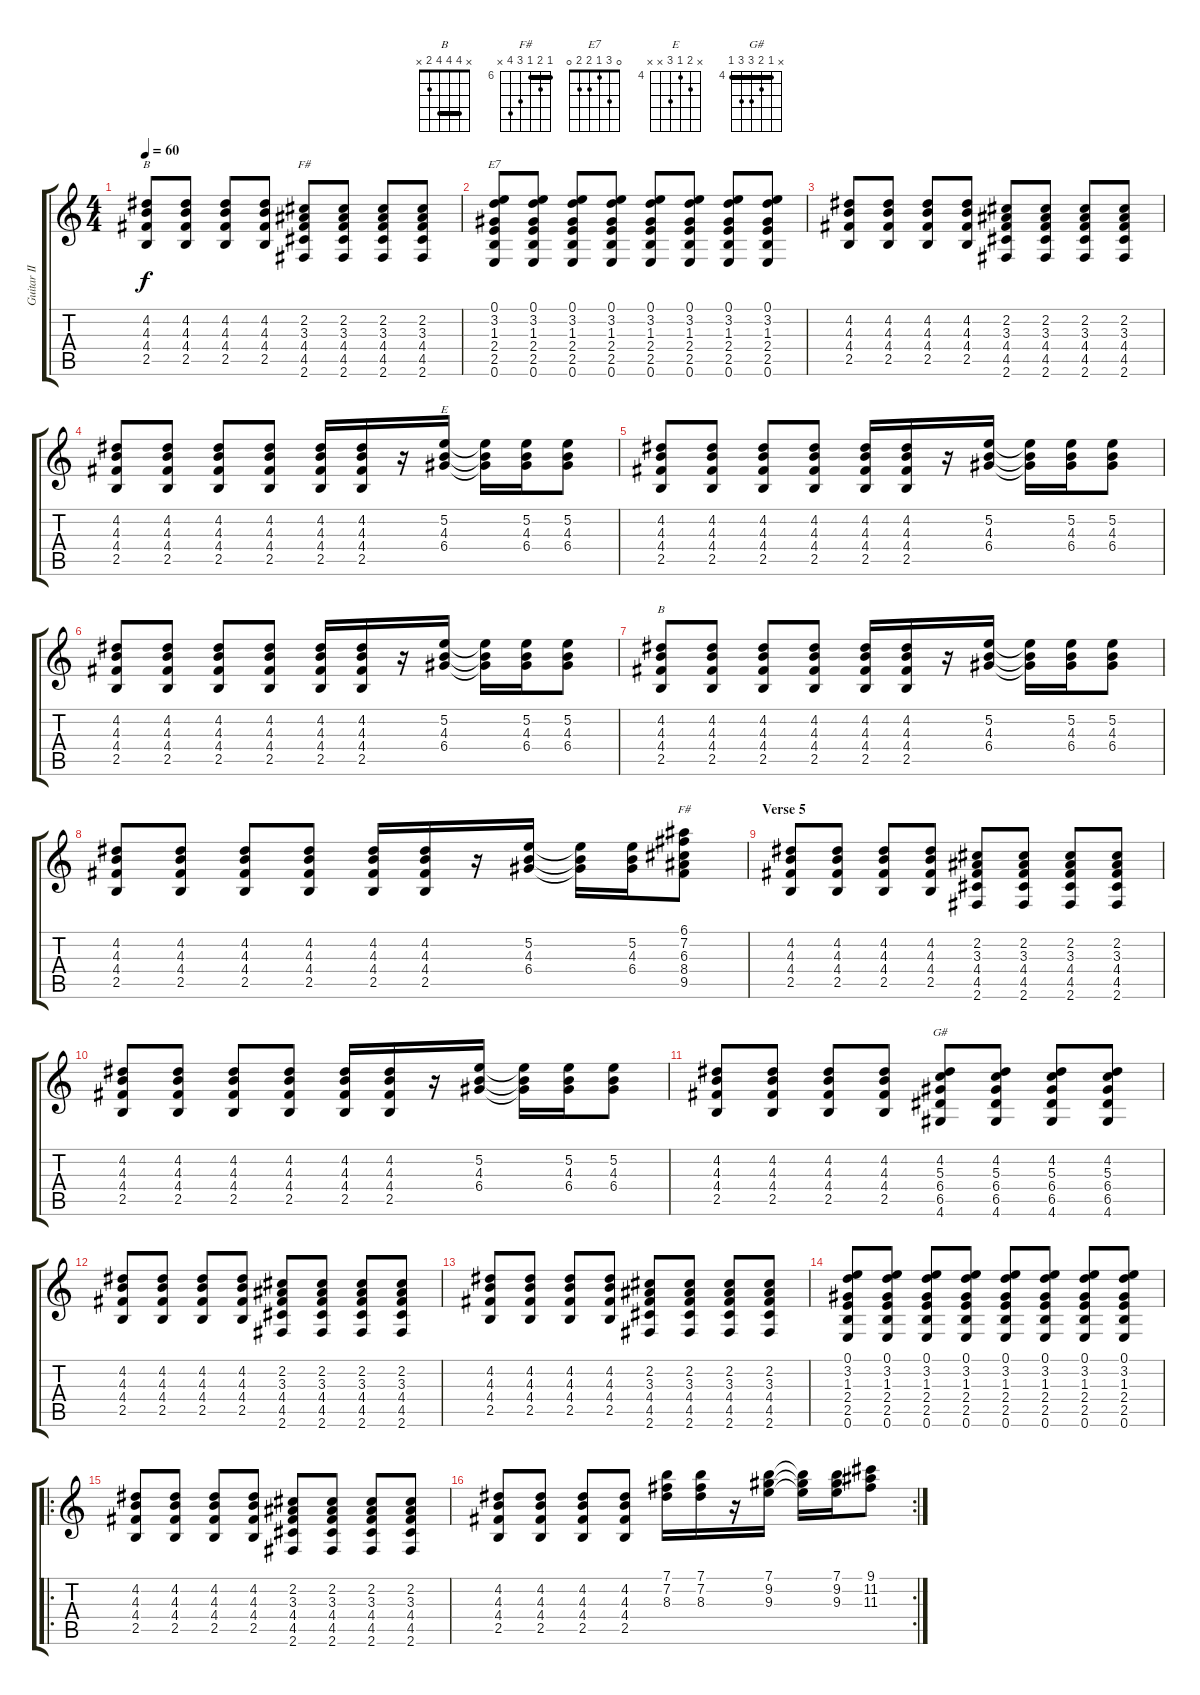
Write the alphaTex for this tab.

\track ("Guitar II" "Guitar II") {instrument acousticguitarnylon}
\staff {score tabs}
\tuning (E4 B3 G3 D3 A2 E2) {hide}
\chord ("B" x x x x x x)
\chord ("F#" x 2 3 4 4 2) {barre 2}
\chord ("E7" 0 3 1 2 2 0)
\chord ("E" x 5 4 6 x x) {firstfret 4}
\chord ("B" x 4 4 4 2 x) {barre 4}
\chord ("F#" 6 7 6 8 9 x) {firstfret 6 barre 6}
\chord ("G#" x 4 5 6 6 4) {firstfret 4 barre 4}
\ts (4 4)
\tempo 60
\clef g2
\ks c
(4.2 4.3 4.4 2.5).8{ch "B" dy f} (4.2 4.3 4.4 2.5).8 (4.2 4.3 4.4 2.5).8 (4.2 4.3 4.4 2.5).8 (2.2 3.3 4.4 4.5 2.6).8{ch "F#"} (2.2 3.3 4.4 4.5 2.6).8 (2.2 3.3 4.4 4.5 2.6).8 (2.2 3.3 4.4 4.5 2.6).8 |
(0.1 3.2 1.3 2.4 2.5 0.6).8{ch "E7"} (0.1 3.2 1.3 2.4 2.5 0.6).8 (0.1 3.2 1.3 2.4 2.5 0.6).8 (0.1 3.2 1.3 2.4 2.5 0.6).8 (0.1 3.2 1.3 2.4 2.5 0.6).8 (0.1 3.2 1.3 2.4 2.5 0.6).8 (0.1 3.2 1.3 2.4 2.5 0.6).8 (0.1 3.2 1.3 2.4 2.5 0.6).8 |
(4.2 4.3 4.4 2.5).8 (4.2 4.3 4.4 2.5).8 (4.2 4.3 4.4 2.5).8 (4.2 4.3 4.4 2.5).8 (2.2 3.3 4.4 4.5 2.6).8 (2.2 3.3 4.4 4.5 2.6).8 (2.2 3.3 4.4 4.5 2.6).8 (2.2 3.3 4.4 4.5 2.6).8 |
(4.2 4.3 4.4 2.5).8 (4.2 4.3 4.4 2.5).8 (4.2 4.3 4.4 2.5).8 (4.2 4.3 4.4 2.5).8 (4.2 4.3 4.4 2.5).16 (4.2 4.3 4.4 2.5).16 r.16 (5.2 4.3 6.4).16{ch "E"} (5.2{t} 4.3{t} 6.4{t}).16 (5.2 4.3 6.4).16 (5.2 4.3 6.4).8 |
(4.2 4.3 4.4 2.5).8 (4.2 4.3 4.4 2.5).8 (4.2 4.3 4.4 2.5).8 (4.2 4.3 4.4 2.5).8 (4.2 4.3 4.4 2.5).16 (4.2 4.3 4.4 2.5).16 r.16 (5.2 4.3 6.4).16 (5.2{t} 4.3{t} 6.4{t}).16 (5.2 4.3 6.4).16 (5.2 4.3 6.4).8 |
(4.2 4.3 4.4 2.5).8 (4.2 4.3 4.4 2.5).8 (4.2 4.3 4.4 2.5).8 (4.2 4.3 4.4 2.5).8 (4.2 4.3 4.4 2.5).16 (4.2 4.3 4.4 2.5).16 r.16 (5.2 4.3 6.4).16 (5.2{t} 4.3{t} 6.4{t}).16 (5.2 4.3 6.4).16 (5.2 4.3 6.4).8 |
(4.2 4.3 4.4 2.5).8{ch "B"} (4.2 4.3 4.4 2.5).8 (4.2 4.3 4.4 2.5).8 (4.2 4.3 4.4 2.5).8 (4.2 4.3 4.4 2.5).16 (4.2 4.3 4.4 2.5).16 r.16 (5.2 4.3 6.4).16 (5.2{t} 4.3{t} 6.4{t}).16 (5.2 4.3 6.4).16 (5.2 4.3 6.4).8 |
(4.2 4.3 4.4 2.5).8 (4.2 4.3 4.4 2.5).8 (4.2 4.3 4.4 2.5).8 (4.2 4.3 4.4 2.5).8 (4.2 4.3 4.4 2.5).16 (4.2 4.3 4.4 2.5).16 r.16 (5.2 4.3 6.4).16 (5.2{t} 4.3{t} 6.4{t}).16 (5.2 4.3 6.4).16 (6.1 7.2 6.3 8.4 9.5).8{ch "F#"} |
\section ("" "Verse 5")
(4.2 4.3 4.4 2.5).8 (4.2 4.3 4.4 2.5).8 (4.2 4.3 4.4 2.5).8 (4.2 4.3 4.4 2.5).8 (2.2 3.3 4.4 4.5 2.6).8 (2.2 3.3 4.4 4.5 2.6).8 (2.2 3.3 4.4 4.5 2.6).8 (2.2 3.3 4.4 4.5 2.6).8 |
(4.2 4.3 4.4 2.5).8 (4.2 4.3 4.4 2.5).8 (4.2 4.3 4.4 2.5).8 (4.2 4.3 4.4 2.5).8 (4.2 4.3 4.4 2.5).16 (4.2 4.3 4.4 2.5).16 r.16 (5.2 4.3 6.4).16 (5.2{t} 4.3{t} 6.4{t}).16 (5.2 4.3 6.4).16 (5.2 4.3 6.4).8 |
(4.2 4.3 4.4 2.5).8 (4.2 4.3 4.4 2.5).8 (4.2 4.3 4.4 2.5).8 (4.2 4.3 4.4 2.5).8 (4.2 5.3 6.4 6.5 4.6).8{ch "G#"} (4.2 5.3 6.4 6.5 4.6).8 (4.2 5.3 6.4 6.5 4.6).8 (4.2 5.3 6.4 6.5 4.6).8 |
(4.2 4.3 4.4 2.5).8 (4.2 4.3 4.4 2.5).8 (4.2 4.3 4.4 2.5).8 (4.2 4.3 4.4 2.5).8 (2.2 3.3 4.4 4.5 2.6).8 (2.2 3.3 4.4 4.5 2.6).8 (2.2 3.3 4.4 4.5 2.6).8 (2.2 3.3 4.4 4.5 2.6).8 |
(4.2 4.3 4.4 2.5).8 (4.2 4.3 4.4 2.5).8 (4.2 4.3 4.4 2.5).8 (4.2 4.3 4.4 2.5).8 (2.2 3.3 4.4 4.5 2.6).8 (2.2 3.3 4.4 4.5 2.6).8 (2.2 3.3 4.4 4.5 2.6).8 (2.2 3.3 4.4 4.5 2.6).8 |
(0.1 3.2 1.3 2.4 2.5 0.6).8 (0.1 3.2 1.3 2.4 2.5 0.6).8 (0.1 3.2 1.3 2.4 2.5 0.6).8 (0.1 3.2 1.3 2.4 2.5 0.6).8 (0.1 3.2 1.3 2.4 2.5 0.6).8 (0.1 3.2 1.3 2.4 2.5 0.6).8 (0.1 3.2 1.3 2.4 2.5 0.6).8 (0.1 3.2 1.3 2.4 2.5 0.6).8 |
\ro
(4.2 4.3 4.4 2.5).8 (4.2 4.3 4.4 2.5).8 (4.2 4.3 4.4 2.5).8 (4.2 4.3 4.4 2.5).8 (2.2 3.3 4.4 4.5 2.6).8 (2.2 3.3 4.4 4.5 2.6).8 (2.2 3.3 4.4 4.5 2.6).8 (2.2 3.3 4.4 4.5 2.6).8 |
\rc 2
(4.2 4.3 4.4 2.5).8 (4.2 4.3 4.4 2.5).8 (4.2 4.3 4.4 2.5).8 (4.2 4.3 4.4 2.5).8 (7.1 7.2 8.3).16 (7.1 7.2 8.3).16 r.16 (7.1 9.2 9.3).16 (7.1{t} 9.2{t} 9.3{t}).16 (7.1 9.2 9.3).16 (9.1 11.2 11.3).8
